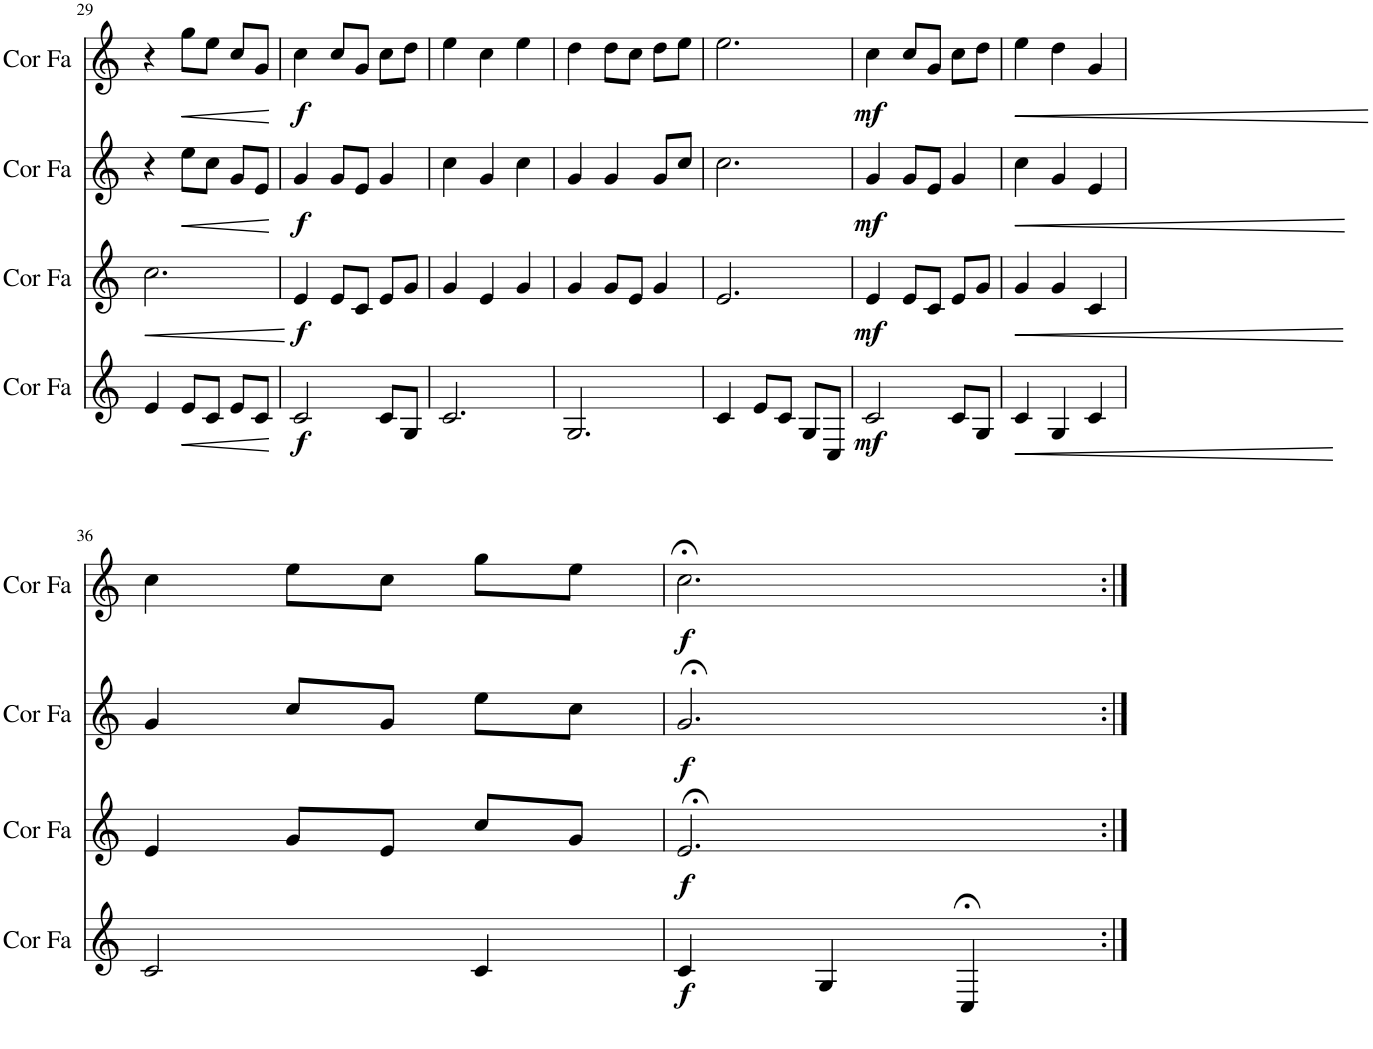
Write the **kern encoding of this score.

**kern	**dynam	**kern	**dynam	**kern	**dynam	**kern	**dynam
*part4	*part4	*part3	*part3	*part2	*part2	*part1	*part1
*staff4	*staff4	*staff3	*staff3	*staff2	*staff2	*staff1	*staff1
*I"Cor en Fa	*	*I"Cor en Fa	*	*I"Cor en Fa	*	*I"Cor en Fa	*
*I'Cor Fa	*	*I'Cor Fa	*	*I'Cor Fa	*	*I'Cor Fa	*
!!LO:PB:g=z
*clefG2	*	*clefG2	*	*clefG2	*	*clefG2	*
*Trd4c7	*	*Trd4c7	*	*Trd4c7	*	*Trd4c7	*
*k[]	*	*k[]	*	*k[]	*	*k[]	*
*M3/4	*	*M3/4	*	*M3/4	*	*M3/4	*
=29	=29	=29	=29	=29	=29	=29	=29
!	!	!	!LO:HP:b	!	!	!	!
4e/	.	2.cc\	<	4r	.	4r	.
!	!LO:HP:b	!	!	!	!LO:HP:b	!	!LO:HP:b
8e/L	<	.	.	8ee\L	<	8gg\L	<
8c/J	.	.	.	8cc\J	.	8ee\J	.
8e/L	.	.	.	8g/L	.	8cc/L	.
8c/J	.	.	.	8e/J	.	8g/J	.
.	[	.	[	.	[	.	[
=30	=30	=30	=30	=30	=30	=30	=30
!	!LO:DY:b	!	!LO:DY:b	!	!LO:DY:b	!	!LO:DY:b
2c/	f	4e/	f	4g/	f	4cc\	f
.	.	8e/L	.	8g/L	.	8cc/L	.
.	.	8c/J	.	8e/J	.	8g/J	.
8c/L	.	8e/L	.	4g/	.	8cc\L	.
8G/J	.	8g/J	.	.	.	8dd\J	.
=31	=31	=31	=31	=31	=31	=31	=31
2.c/	.	4g/	.	4cc\	.	4ee\	.
.	.	4e/	.	4g/	.	4cc\	.
.	.	4g/	.	4cc\	.	4ee\	.
=32	=32	=32	=32	=32	=32	=32	=32
2.G/	.	4g/	.	4g/	.	4dd\	.
.	.	8g/L	.	4g/	.	8dd\L	.
.	.	8e/J	.	.	.	8cc\J	.
.	.	4g/	.	8g/L	.	8dd\L	.
.	.	.	.	8cc/J	.	8ee\J	.
=33	=33	=33	=33	=33	=33	=33	=33
4c/	.	2.e/	.	2.cc\	.	2.ee\	.
8e/L	.	.	.	.	.	.	.
8c/J	.	.	.	.	.	.	.
8G/L	.	.	.	.	.	.	.
8C/J	.	.	.	.	.	.	.
=34	=34	=34	=34	=34	=34	=34	=34
!	!LO:DY:b	!	!LO:DY:b	!	!LO:DY:b	!	!LO:DY:b
2c/	mf	4e/	mf	4g/	mf	4cc\	mf
.	.	8e/L	.	8g/L	.	8cc/L	.
.	.	8c/J	.	8e/J	.	8g/J	.
8c/L	.	8e/L	.	4g/	.	8cc\L	.
8G/J	.	8g/J	.	.	.	8dd\J	.
=35	=35	=35	=35	=35	=35	=35	=35
!	!LO:HP:b	!	!LO:HP:b	!	!LO:HP:b	!	!LO:HP:b
4c/	<	4g/	<	4cc\	<	4ee\	<
4G/	.	4g/	.	4g/	.	4dd\	.
4c/	.	4c/	.	4e/	.	4g/	.
.	[	.	[	.	[	.	[
!!LO:LB:g=z
=36	=36	=36	=36	=36	=36	=36	=36
2c/	.	4e/	.	4g/	.	4cc\	.
.	.	8g/L	.	8cc/L	.	8ee\L	.
.	.	8e/J	.	8g/J	.	8cc\J	.
4c/	.	8cc/L	.	8ee\L	.	8gg\L	.
.	.	8g/J	.	8cc\J	.	8ee\J	.
=37	=37	=37	=37	=37	=37	=37	=37
!	!LO:DY:b	!	!LO:DY:b	!	!LO:DY:b	!	!LO:DY:b
4c/	f	2.e;</	f	2.g;</	f	2.cc;<\	f
4G/	.	.	.	.	.	.	.
4C;</	.	.	.	.	.	.	.
=:|!	=:|!	=:|!	=:|!	=:|!	=:|!	=:|!	=:|!
*-	*-	*-	*-	*-	*-	*-	*-
